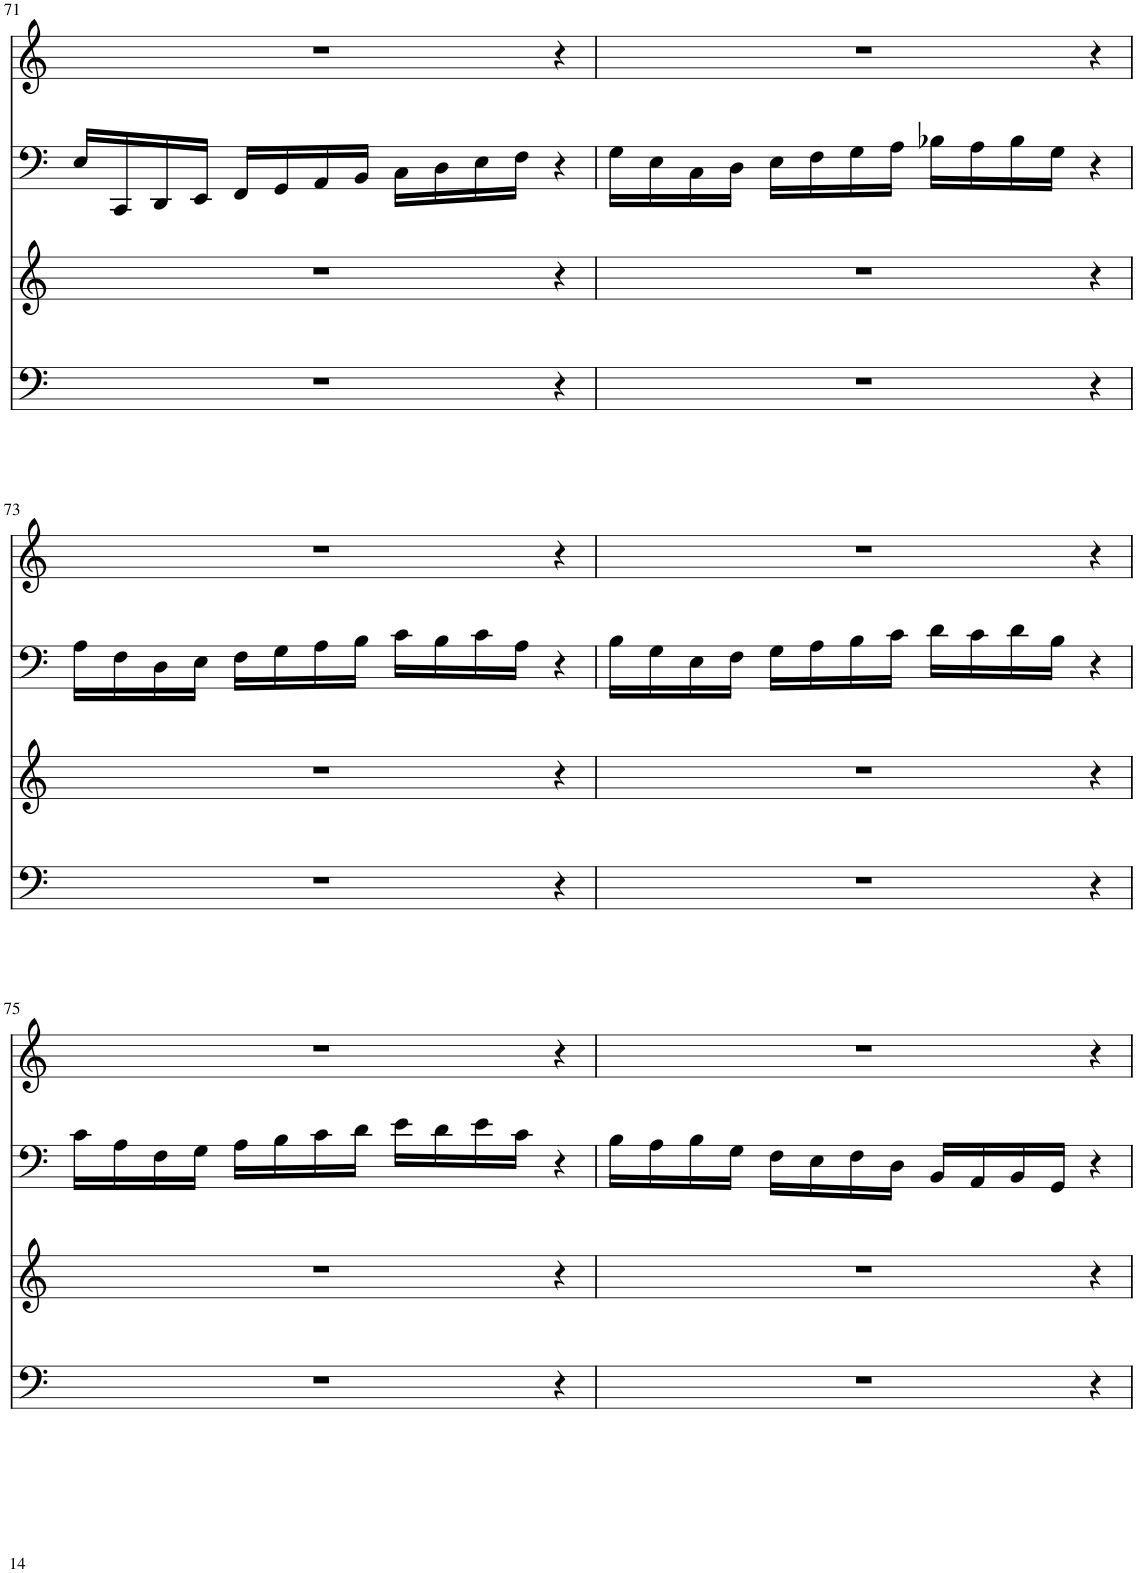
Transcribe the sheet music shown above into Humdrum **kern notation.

**kern	**kern	**kern	**kern
*part4	*part3	*part2	*part1
*staff4	*staff3	*staff2	*staff1
*I"Violoncello	*I"Violoncello	*I"unbenannt	*I"Violoncello
*I'Vc	*I'Vc	*	*I'Vc
!!LO:PB:g=z
*clefF4	*clefG2	*clefG2	*clefG2
*k[]	*k[]	*k[]	*k[]
*M3/4	*	*	*
=71	=71	=71	=71
2.r	1r	16E/LL	1r
.	.	16CC/	.
.	.	16DD/	.
.	.	16EE/JJ	.
.	.	16FF/LL	.
.	.	16GG/	.
.	.	16AA/	.
.	.	16BB/JJ	.
.	.	16C\LL	.
.	.	16D\	.
.	.	16E\	.
.	.	16F\JJ	.
4r	.	4r	.
4ryy	4r	4ryy	4r
=72	=72	=72	=72
2.r	1r	16G\LL	1r
.	.	16E\	.
.	.	16C\	.
.	.	16D\JJ	.
.	.	16E\LL	.
.	.	16F\	.
.	.	16G\	.
.	.	16A\JJ	.
.	.	16B-X\LL	.
.	.	16A\	.
.	.	16B-\	.
.	.	16G\JJ	.
4r	.	4r	.
4ryy	4r	4ryy	4r
!!LO:LB:g=z
=73	=73	=73	=73
2.r	1r	16A\LL	1r
.	.	16F\	.
.	.	16D\	.
.	.	16E\JJ	.
.	.	16F\LL	.
.	.	16G\	.
.	.	16A\	.
.	.	16B\JJ	.
.	.	16c\LL	.
.	.	16B\	.
.	.	16c\	.
.	.	16A\JJ	.
4r	.	4r	.
4ryy	4r	4ryy	4r
=74	=74	=74	=74
2.r	1r	16B\LL	1r
.	.	16G\	.
.	.	16E\	.
.	.	16F\JJ	.
.	.	16G\LL	.
.	.	16A\	.
.	.	16B\	.
.	.	16c\JJ	.
.	.	16d\LL	.
.	.	16c\	.
.	.	16d\	.
.	.	16B\JJ	.
4r	.	4r	.
4ryy	4r	4ryy	4r
!!LO:LB:g=z
=75	=75	=75	=75
2.r	1r	16c\LL	1r
.	.	16A\	.
.	.	16F\	.
.	.	16G\JJ	.
.	.	16A\LL	.
.	.	16B\	.
.	.	16c\	.
.	.	16d\JJ	.
.	.	16e\LL	.
.	.	16d\	.
.	.	16e\	.
.	.	16c\JJ	.
4r	.	4r	.
4ryy	4r	4ryy	4r
=76	=76	=76	=76
2.r	1r	16B\LL	1r
.	.	16A\	.
.	.	16B\	.
.	.	16G\JJ	.
.	.	16F\LL	.
.	.	16E\	.
.	.	16F\	.
.	.	16D\JJ	.
.	.	16BB/LL	.
.	.	16AA/	.
.	.	16BB/	.
.	.	16GG/JJ	.
4r	.	4r	.
4ryy	4r	4ryy	4r
=	=	=	=
*-	*-	*-	*-
